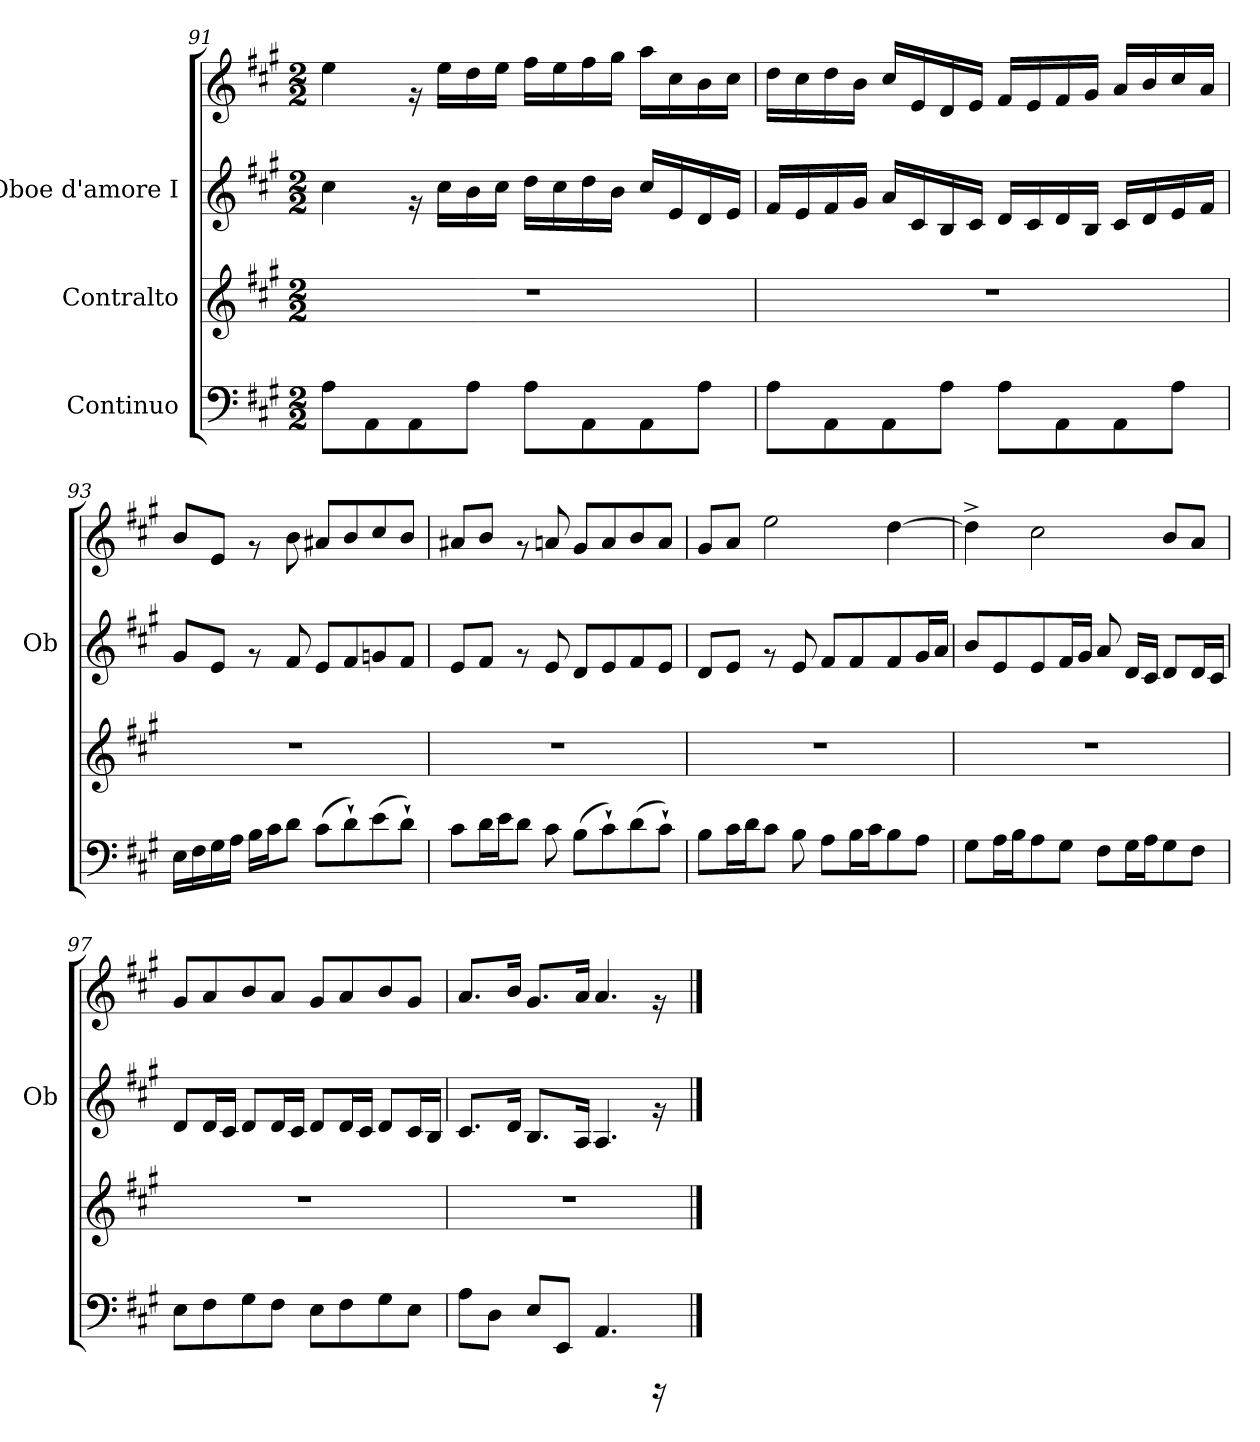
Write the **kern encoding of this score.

**kern	**kern	**kern	**kern
*part3	*part2	*part1	*part1
*staff4	*staff3	*staff2	*staff1
*I"Continuo	*I"Contralto	*I"Oboe d'amore I	*
*	*	*I'Ob	*
!!LO:LB:g=z
*clefF4	*clefG2	*clefG2	*clefG2
*k[f#c#g#]	*k[f#c#g#]	*k[f#c#g#]	*k[f#c#g#]
*A:	*A:	*A:	*A:
*M2/2	*M2/2	*M2/2	*M2/2
=91	=91	=91	=91
8A\L	1r	4cc#\	4ee\
8AA\	.	.	.
8AA\	.	16rf	16rf
.	.	16cc#\L	16ee\L
8A\J	.	16b\	16dd\
.	.	16cc#\J	16ee\J
8A\L	.	16dd\L	16ff#\L
.	.	16cc#\	16ee\
8AA\	.	16dd\	16ff#\
.	.	16b\J	16gg#\J
8AA\	.	16cc#/L	16aa\L
.	.	16e/	16cc#\
8A\J	.	16d/	16b\
.	.	16e/J	16cc#\J
=92	=92	=92	=92
8A\L	1r	16f#/L	16dd\L
.	.	16e/	16cc#\
8AA\	.	16f#/	16dd\
.	.	16g#/J	16b\J
8AA\	.	16a/L	16cc#/L
.	.	16c#/	16e/
8A\J	.	16B/	16d/
.	.	16c#/J	16e/J
8A\L	.	16d/L	16f#/L
.	.	16c#/	16e/
8AA\	.	16d/	16f#/
.	.	16B/J	16g#/J
8AA\	.	16c#/L	16a/L
.	.	16d/	16b/
8A\J	.	16e/	16cc#/
.	.	16f#/J	16a/J
=93	=93	=93	=93
16E\L	1r	8g#/L	8b/L
16F#\	.	.	.
16G#\	.	8e/J	8e/J
16A\J	.	.	.
16B\L	.	8rf	8rf
16c#\	.	.	.
8d\J	.	8f#/	8b\
(>8c#\L	.	8e/L	8a#X/L
8d`>\)	.	8f#/	8b/
(>8e\	.	8gn/	8cc#/
8d`>\J)	.	8f#/J	8b/J
!!LO:LB:g=z
=94	=94	=94	=94
8c#\L	1r	8e/L	8a#X/L
16d\	.	8f#/J	8b/J
16e\	.	.	.
8d\J	.	8rf	8rf
8c#\	.	8e/	8an/
(>8B\L	.	8d/L	8g#/L
8c#`>\)	.	8e/	8a/
(>8d\	.	8f#/	8b/
8c#`>\J)	.	8e/J	8a/J
=95	=95	=95	=95
8B\L	1r	8d/L	8g#/L
16c#\	.	8e/J	8a/J
16d\	.	.	.
8c#\J	.	8rf	2ee\
8B\	.	8e/	.
8A\L	.	8f#/L	.
16B\	.	8f#/	.
16c#\	.	.	.
8B\	.	8f#/	[>4dd\
8A\J	.	16g#/	.
.	.	16a/J	.
=96	=96	=96	=96
8G#\L	1r	8b/L	4dd^>\]
16A\	.	8e/	.
16B\	.	.	.
8A\	.	8e/	2cc#\
8G#\J	.	16f#/	.
.	.	16g#/J	.
8F#\L	.	8a/	.
16G#\	.	16d/L	.
16A\	.	16c#/J	.
8G#\	.	8d/L	8b/L
8F#\J	.	16d/	8a/J
.	.	16c#/J	.
!!LO:PB:g=z
=97	=97	=97	=97
8E\L	1r	8d/L	8g#/L
8F#\	.	16d/	8a/
.	.	16c#/J	.
8G#\	.	8d/L	8b/
8F#\J	.	16d/	8a/J
.	.	16c#/J	.
8E\L	.	8d/L	8g#/L
8F#\	.	16d/	8a/
.	.	16c#/J	.
8G#\	.	8d/L	8b/
8E\J	.	16c#/	8g#/J
.	.	16B/J	.
=98	=98	=98	=98
8A\L	1r	8.c#/L	8.a/L
8D\J	.	.	.
.	.	16d/J	16b/J
8E/L	.	8.B/L	8.g#/L
8EE/J	.	.	.
.	.	16A/J	16a/J
4.AA/	.	4.A/	4.a/
16rCCC	.	16rf	16rf
16ryy	.	16ryy	16ryy
==	==	==	==
*-	*-	*-	*-
